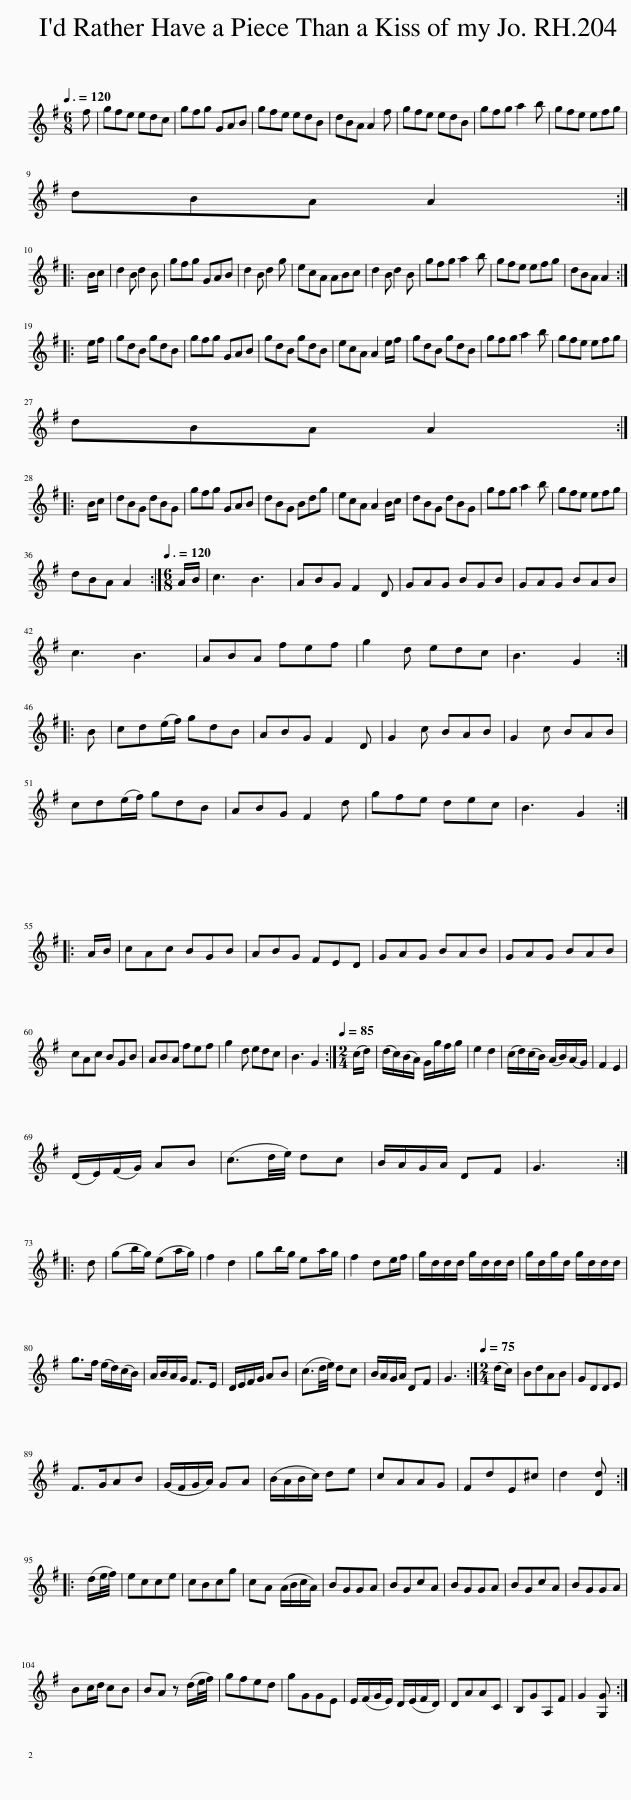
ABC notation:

X:1
L:1/8
Q:3/8=120
M:6/8
I:linebreak $
K:G
V:1 treble
V:1
 f | gfe edc | gfg GAB | gfe edB | dBA A2 f | %5
 gfe edB | gfg a2 b | gfe efg |$ dBA A2 ::$ B/c/ | %10
 d2 B d2 B | gfg GAB | d2 B d2 g | ecA ABc | d2 B d2 B | %15
 gfg a2 b | gfe efg | dBA A2 ::$ e/f/ | gdB gdB | %20
 gfg GAB | gdB gdB | ecA A2 e/f/ | gdB gdB | gfg a2 b | %25
 gfe efg |$ dBA A2 ::$ B/c/ | dBG dBG | gfg GAB | %30
 dBG Bdg | ecA A2 B/c/ | dBG dBG | gfg a2 b | gfe efg |$ %35
 dBA A2 :|[M:6/8][Q:3/8=120] A/B/ | c3 B3 | ABG F2 D | GAG BGB | %40
 GAG BAB |$ c3 B3 | ABA fef | g2 d edc | B3 G2 ::$ %45
 B | cd(e/f/) gdB | ABG F2 D | G2 c BAB | G2 c BAB |$ %50
 cd(e/f/) gdB | ABG F2 d | gfe dec | B3 G2 ::$ A/B/ | %55
 cAc BGB | ABG FED | GAG BAB | GAG BAB |$ cAc BGB | %60
 ABA fef | g2 d edc | B3 G2 :|[M:2/4][Q:1/4=85] (c/d/) | (d/c/)(B/A/) G/g/f/g/ | %65
 e2 d2 | (c/d/)(c/B/) (A/B/)(A/G/) | F2 E2 |$ (D/E/)(F/G/) AB | (c3/2d/4e/4) dc | %70
 B/A/G/A/ DF | G3 ::$ d | (gb/g/) (ea/g/) | f2 d2 | %75
 gb/g/ ea/g/ | f2 de/f/ | g/d/d/d/ g/d/d/d/ | g/d/g/d/ g/d/d/d/ |$ g>f (e/d/)(c/B/) | %80
 A/B/A/G/ F>E | D/E/F/G/ AB | (c3/2d/4e/4) dc | B/A/G/A/ DF | G3 :| %85
[M:2/4][Q:1/4=75] (d/c/) | BdAB | GDDE |$ F>GAB | (G/F/G/A/) GA | %90
 (B/A/B/c/) de | cAAG | FdE^c | d2 [Dd] ::$ (d/e/4f/4) | %95
 ecce | cBcg | cA (A/B/c/A/) | BGGA | BGcA | %100
 BGGA | BGcA | BGGA |$ Bc/d/ cB | BA z (d/e/4f/4) | %105
 gfed | gGGE | E/(F/G/E/) D/(E/F/D/) | DAAC | B,GA,F | %110
 G2 [G,G] :| %111
